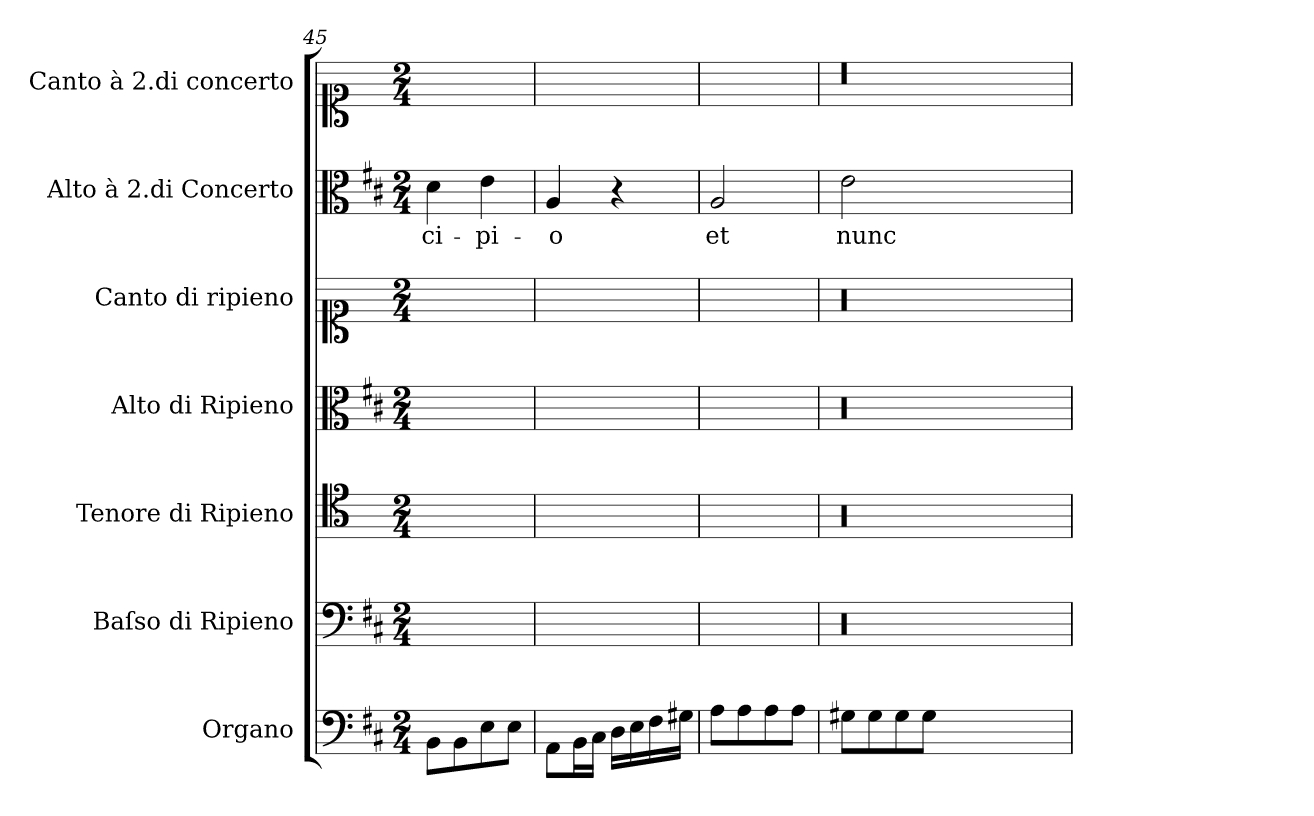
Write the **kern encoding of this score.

**kern	**kern	**kern	**kern	**kern	**kern	**text	**kern
*part7	*part6	*part5	*part4	*part3	*part2	*part2	*part1
*staff7	*staff6	*staff5	*staff4	*staff3	*staff2	*staff2	*staff1
*I"Organo	*I"Baſso di Ripieno	*I"Tenore di Ripieno	*I"Alto di Ripieno	*I"Canto di ripieno	*I"Alto à 2.di Concerto	*	*I"Canto à 2.di concerto
*I'org	*I'B rip	*I'T rip	*I'A rip	*	*I'A conc	*	*
*clefF4	*clefF4	*clefC4	*clefC3	*clefC1	*clefC3	*	*clefC1
*k[f#c#]	*k[f#c#]	*k[]	*k[f#c#]	*k[]	*k[f#c#]	*	*k[]
*M2/4	*M2/4	*M2/4	*M2/4	*M2/4	*M2/4	*	*M2/4
=45	=45	=45	=45	=45	=45	=45	=45
8BB\L	2ryy	2ryy	2ryy	2ryy	4d\	-ci-	2ryy
8BB\	.	.	.	.	.	.	.
8E\	.	.	.	.	4e\	-pi-	.
8E\J	.	.	.	.	.	.	.
=46	=46	=46	=46	=46	=46	=46	=46
8AA\L	2ryy	2ryy	2ryy	2ryy	4A/	-o	2ryy
16BB\L	.	.	.	.	.	.	.
16C#\JJ	.	.	.	.	.	.	.
16D\LL	.	.	.	.	4r	.	.
16E\	.	.	.	.	.	.	.
16F#\	.	.	.	.	.	.	.
16G#X\JJ	.	.	.	.	.	.	.
=47	=47	=47	=47	=47	=47	=47	=47
8A\L	2ryy	2ryy	2ryy	2ryy	2A/	et	2ryy
8A\	.	.	.	.	.	.	.
8A\	.	.	.	.	.	.	.
8A\J	.	.	.	.	.	.	.
=48	=48	=48	=48	=48	=48	=48	=48
!	!LO:N:vis=00	!LO:N:vis=00	!LO:N:vis=00	!LO:N:vis=00	!	!	!LO:N:vis=00
8G#X\L	0r	0r	0r	0r	2e\	nunc	0rb
8G#\	.	.	.	.	.	.	.
8G#\	.	.	.	.	.	.	.
8G#\J	.	.	.	.	.	.	.
1.ryy	.	.	.	.	1.ryy	.	.
=	=	=	=	=	=	=	=
*-	*-	*-	*-	*-	*-	*-	*-
